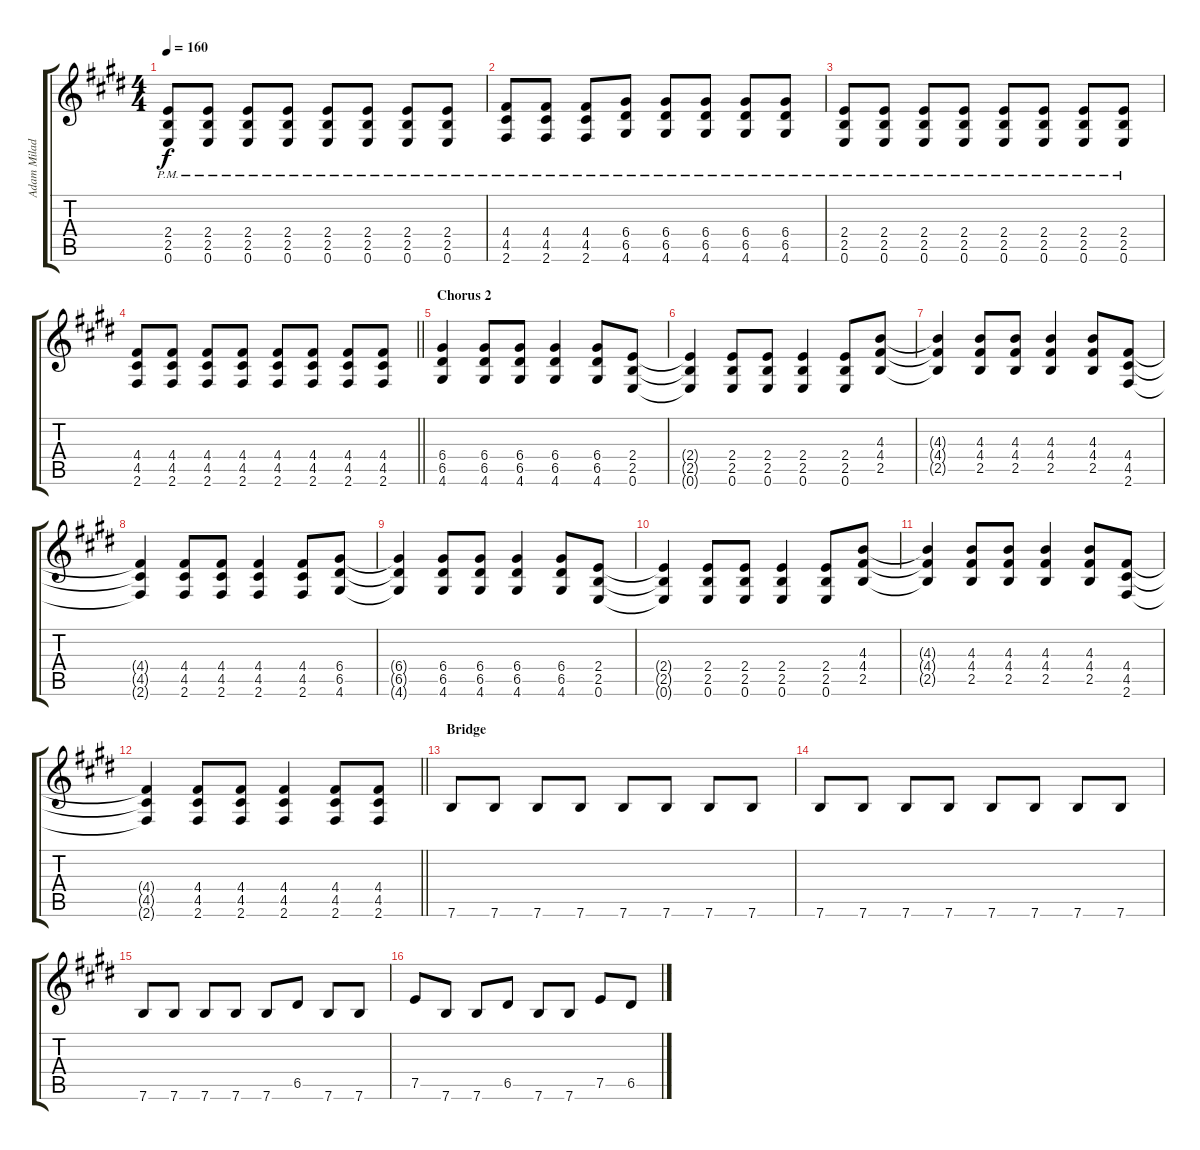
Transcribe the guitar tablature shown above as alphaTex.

\track ("Adam Milad - Guitar" "Adam Milad") {instrument distortionguitar}
\staff {score tabs}
\tuning (E4 B3 G3 D3 A2 E2) {hide}
\ts (4 4)
\tempo 160
\clef g2
\ks e
(2.4{pm} 2.5{pm} 0.6{pm}).8{dy f} (2.4{pm} 2.5{pm} 0.6{pm}).8 (2.4{pm} 2.5{pm} 0.6{pm}).8 (2.4{pm} 2.5{pm} 0.6{pm}).8 (2.4{pm} 2.5{pm} 0.6{pm}).8 (2.4{pm} 2.5{pm} 0.6{pm}).8 (2.4{pm} 2.5{pm} 0.6{pm}).8 (2.4{pm} 2.5{pm} 0.6{pm}).8 |
(4.4{pm} 4.5{pm} 2.6{pm}).8 (4.4{pm} 4.5{pm} 2.6{pm}).8 (4.4{pm} 4.5{pm} 2.6{pm}).8 (6.4{pm} 6.5{pm} 4.6{pm}).8 (6.4{pm} 6.5{pm} 4.6{pm}).8 (6.4{pm} 6.5{pm} 4.6{pm}).8 (6.4{pm} 6.5{pm} 4.6{pm}).8 (6.4{pm} 6.5{pm} 4.6{pm}).8 |
(2.4{pm} 2.5{pm} 0.6{pm}).8 (2.4{pm} 2.5{pm} 0.6{pm}).8 (2.4{pm} 2.5{pm} 0.6{pm}).8 (2.4{pm} 2.5{pm} 0.6{pm}).8 (2.4{pm} 2.5{pm} 0.6{pm}).8 (2.4{pm} 2.5{pm} 0.6{pm}).8 (2.4{pm} 2.5{pm} 0.6{pm}).8 (2.4{pm} 2.5{pm} 0.6{pm}).8 |
\barLineRight lightlight
(4.4 4.5 2.6).8 (4.4 4.5 2.6).8 (4.4 4.5 2.6).8 (4.4 4.5 2.6).8 (4.4 4.5 2.6).8 (4.4 4.5 2.6).8 (4.4 4.5 2.6).8 (4.4 4.5 2.6).8 |
\section ("" "Chorus 2")
(6.4 6.5 4.6).4 (6.4 6.5 4.6).8 (6.4 6.5 4.6).8 (6.4 6.5 4.6).4 (6.4 6.5 4.6).8 (2.4 2.5 0.6).8 |
(2.4{t} 2.5{t} 0.6{t}).4 (2.4 2.5 0.6).8 (2.4 2.5 0.6).8 (2.4 2.5 0.6).4 (2.4 2.5 0.6).8 (4.3 4.4 2.5).8 |
(4.3{t} 4.4{t} 2.5{t}).4 (4.3 4.4 2.5).8 (4.3 4.4 2.5).8 (4.3 4.4 2.5).4 (4.3 4.4 2.5).8 (4.4 4.5 2.6).8 |
(4.4{t} 4.5{t} 2.6{t}).4 (4.4 4.5 2.6).8 (4.4 4.5 2.6).8 (4.4 4.5 2.6).4 (4.4 4.5 2.6).8 (6.4 6.5 4.6).8 |
(6.4{t} 6.5{t} 4.6{t}).4 (6.4 6.5 4.6).8 (6.4 6.5 4.6).8 (6.4 6.5 4.6).4 (6.4 6.5 4.6).8 (2.4 2.5 0.6).8 |
(2.4{t} 2.5{t} 0.6{t}).4 (2.4 2.5 0.6).8 (2.4 2.5 0.6).8 (2.4 2.5 0.6).4 (2.4 2.5 0.6).8 (4.3 4.4 2.5).8 |
(4.3{t} 4.4{t} 2.5{t}).4 (4.3 4.4 2.5).8 (4.3 4.4 2.5).8 (4.3 4.4 2.5).4 (4.3 4.4 2.5).8 (4.4 4.5 2.6).8 |
\barLineRight lightlight
(4.4{t} 4.5{t} 2.6{t}).4 (4.4 4.5 2.6).8 (4.4 4.5 2.6).8 (4.4 4.5 2.6).4 (4.4 4.5 2.6).8 (4.4 4.5 2.6).8 |
\section ("" "Bridge")
7.6.8 7.6.8 7.6.8 7.6.8 7.6.8 7.6.8 7.6.8 7.6.8 |
7.6.8 7.6.8 7.6.8 7.6.8 7.6.8 7.6.8 7.6.8 7.6.8 |
7.6.8 7.6.8 7.6.8 7.6.8 7.6.8 6.5.8 7.6.8 7.6.8 |
7.5.8 7.6.8 7.6.8 6.5.8 7.6.8 7.6.8 7.5.8 6.5.8
